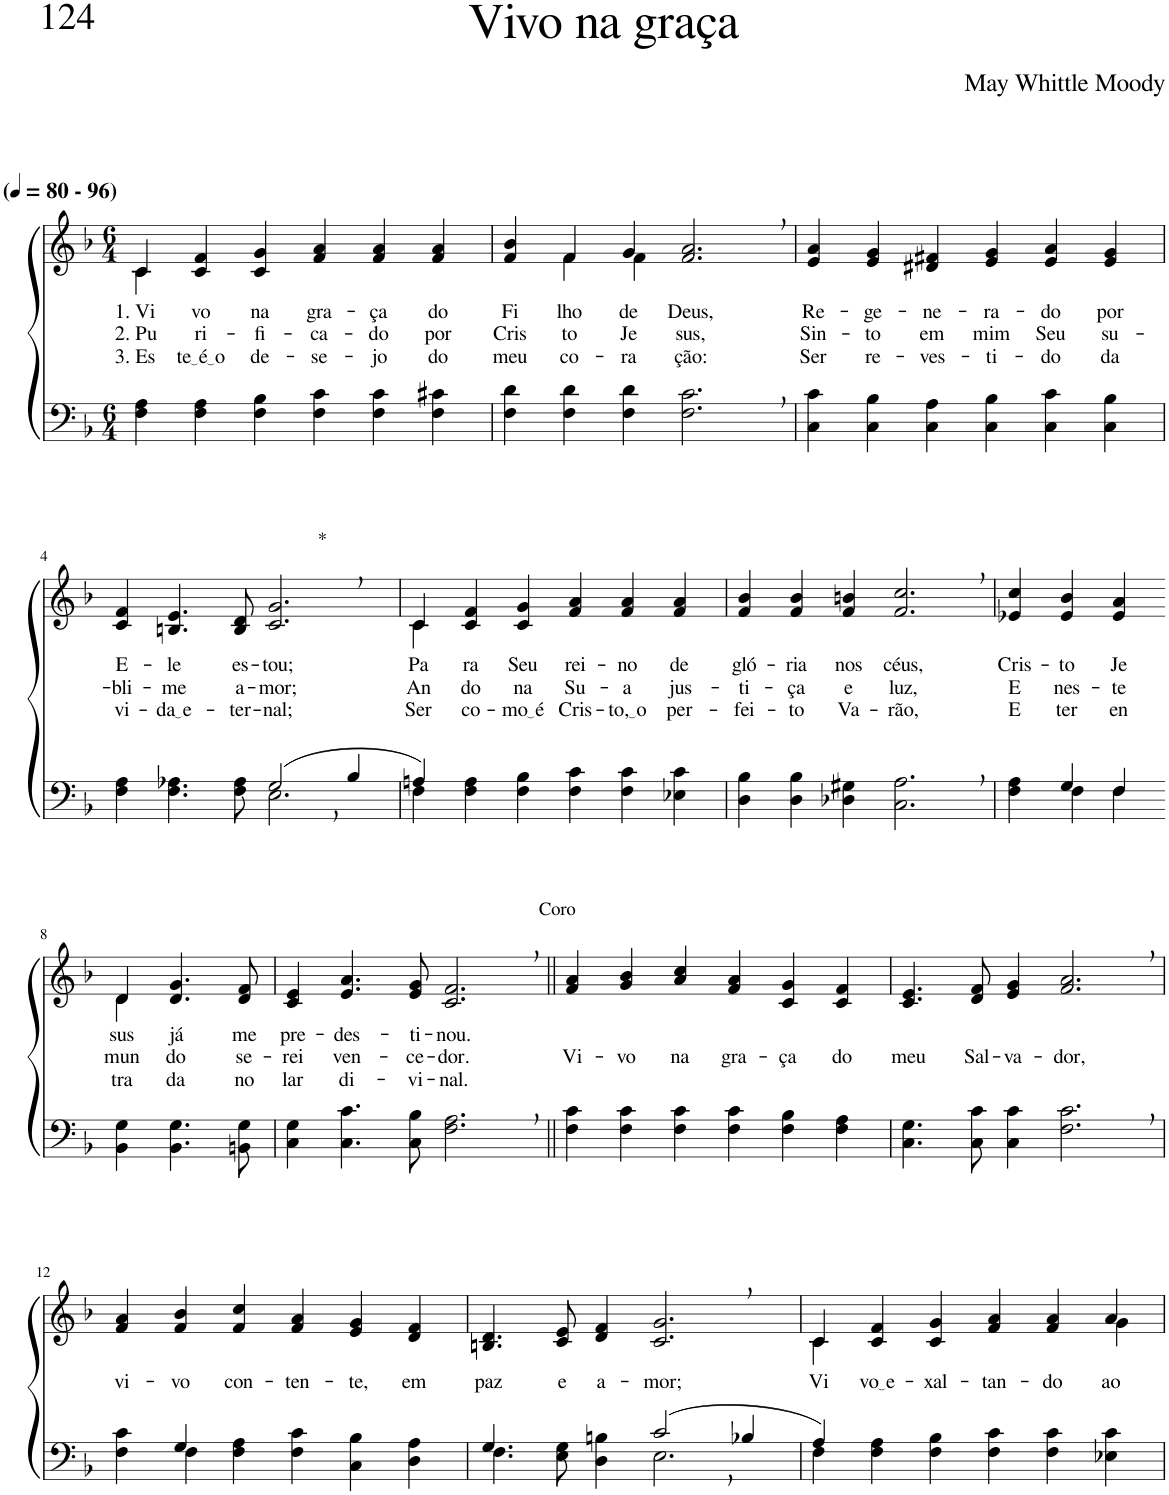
**kern	**kern	**text	**text	**text
*part2	*part1	*part1	*part1	*part1
*staff2	*staff1	*staff1	*staff1	*staff1
*I"Parte III e IV	*I"Parte I e II	*	*	*
*clefF4	*clefG2	*	*	*
*Trd-1c-2	*Trd-1c-2	*	*	*
*k[b-]	*k[b-]	*	*	*
*M6/4	*M6/4	*	*	*
*MM80	*MM80	*	*	*
=1	=1	=1	=1	=1
*	*^	*	*	*
!	!LO:TX:a:B:t=(	!	!	!	!
!	!LO:TX:a:B:t=- 96)	!	!	!	!
!	!	!	!LO:LY:b	!LO:LY:b	!LO:LY:b
4F\ 4A\	4c/	4c\	1. Vi-	2. Pu-	3. Es-
!	!	!	!LO:LY:b	!LO:LY:b	!LO:LY:b
4F\ 4A\	4c/ 4f/	1ryy	-vo	-ri-	te é o
!	!	!	!LO:LY:b	!LO:LY:b	!LO:LY:b
4F\ 4B-\	4c/ 4g/	.	na	-fi-	de-
!	!	!	!LO:LY:b	!LO:LY:b	!LO:LY:b
4F\ 4c\	4f/ 4a/	.	gra-	-ca-	-se-
!	!	!	!LO:LY:b	!LO:LY:b	!LO:LY:b
4F\ 4c\	4f/ 4a/	.	-ça	-do	-jo
!	!	!	!LO:LY:b	!LO:LY:b	!LO:LY:b
4F\ 4c#X\	4f/ 4a/	4ryy	do	por	do
=2	=2	=2	=2	=2	=2
!	!	!	!LO:LY:b	!LO:LY:b	!LO:LY:b
4F\ 4d\	4f/ 4b-/	4ryy	Fi-	Cris-	meu
!	!	!	!LO:LY:b	!LO:LY:b	!LO:LY:b
4F\ 4d\	4f/	4f\	-lho	-to	co-
!	!	!	!LO:LY:b	!LO:LY:b	!LO:LY:b
4F\ 4d\	4g/	4f\	de	Je-	-ra-
!	!	!	!LO:LY:b	!LO:LY:b	!LO:LY:b
2.F\, 2.c\,	2.f/, 2.a/,	2.ryy	Deus,	-sus,	-ção:
=3	=3	=3	=3	=3	=3
!	!	!	!LO:LY:b	!LO:LY:b	!LO:LY:b
*	*v	*v	*	*	*
4C\ 4c\	4e/ 4a/	Re-	Sin-	Ser
!	!	!LO:LY:b	!LO:LY:b	!LO:LY:b
4C\ 4B-\	4e/ 4g/	-ge-	-to	re-
!	!	!LO:LY:b	!LO:LY:b	!LO:LY:b
4C\ 4A\	4d#X/ 4f#X/	-ne-	em	-ves-
!	!	!LO:LY:b	!LO:LY:b	!LO:LY:b
4C\ 4B-\	4e/ 4g/	-ra-	mim	-ti-
!	!	!LO:LY:b	!LO:LY:b	!LO:LY:b
4C\ 4c\	4e/ 4a/	-do	Seu	-do
!	!	!LO:LY:b	!LO:LY:b	!LO:LY:b
4C\ 4B-\	4e/ 4g/	por	su-	da
!!LO:LB:g=z
=4	=4	=4	=4	=4
*^	*	*	*	*
!	!	!	!LO:LY:b	!LO:LY:b	!LO:LY:b
2.ryy	4F\ 4A\	4c/ 4f/	E-	-bli-	vi-
!	!	!	!LO:LY:b	!LO:LY:b	!LO:LY:b
.	4.F\ 4.A-X\	4.Bn/ 4.e/	-le	-me	da e
!	!	!	!LO:LY:b	!LO:LY:b	!LO:LY:b
.	8F\ 8A-\	8B/ 8d/	es-	a-	-ter-
!	!	!LO:TX:a:t=*	!	!	!
!	!	!	!LO:LY:b	!LO:LY:b	!LO:LY:b
(2G,/	2.E\	2.c/, 2.g/,	-tou;	-mor;	-nal;
4B-/	.	.	.	.	.
=5	=5	=5	=5	=5	=5
*	*	*^	*	*	*
!	!	!	!	!LO:LY:b	!LO:LY:b	!LO:LY:b
4An/)	4F\	4c/	4c\	Pa-	An-	Ser
!	!	!	!	!LO:LY:b	!LO:LY:b	!LO:LY:b
1ryy	4F\ 4A\	4c/ 4f/	1ryy	-ra	-do	co-
!	!	!	!	!LO:LY:b	!LO:LY:b	!LO:LY:b
.	4F\ 4B-\	4c/ 4g/	.	Seu	na	mo é
!	!	!	!	!LO:LY:b	!LO:LY:b	!LO:LY:b
.	4F\ 4c\	4f/ 4a/	.	rei-	Su-	Cris-
!	!	!	!	!LO:LY:b	!LO:LY:b	!LO:LY:b
.	4F\ 4c\	4f/ 4a/	.	-no	-a	to, o
!	!	!	!	!LO:LY:b	!LO:LY:b	!LO:LY:b
4ryy	4E-X\ 4c\	4f/ 4a/	4ryy	de	jus-	per-
=6	=6	=6	=6	=6	=6	=6
!	!	!	!	!LO:LY:b	!LO:LY:b	!LO:LY:b
*v	*v	*	*	*	*	*
*	*v	*v	*	*	*
4D\ 4B-\	4f/ 4b-/	gló-	-ti-	-fei-
!	!	!LO:LY:b	!LO:LY:b	!LO:LY:b
4D\ 4B-\	4f/ 4b-/	-ria	-ça	-to
!	!	!LO:LY:b	!LO:LY:b	!LO:LY:b
4D-X\ 4G#X\	4f/ 4bn/	nos	e	Va-
!	!	!LO:LY:b	!LO:LY:b	!LO:LY:b
2.C\, 2.A\,	2.f/, 2.cc/,	céus,	luz,	-rão,
=7	=7	=7	=7	=7
*^	*	*	*	*
!	!	!	!LO:LY:b	!LO:LY:b	!LO:LY:b
4ryy	4F\ 4A\	4e-X/ 4cc/	Cris-	E	E
!	!	!	!LO:LY:b	!LO:LY:b	!LO:LY:b
4G/	4F\	4e-/ 4b-/	-to	nes-	ter
!	!	!	!LO:LY:b	!LO:LY:b	!LO:LY:b
4F/	4F\	4e-/ 4a/	Je-	-te	en-
!!LO:LB:g=z
=8-	=8-	=8-	=8-	=8-	=8-
*	*	*^	*	*	*
!	!	!	!	!LO:LY:b	!LO:LY:b	!LO:LY:b
*v	*v	*	*	*	*	*
4BB-\ 4G\	4d/	4d\	-sus	mun-	-tra-
!	!	!	!LO:LY:b	!LO:LY:b	!LO:LY:b
4.BB-\ 4.G\	4.d/ 4.g/	2ryy	já	-do	da
!	!	!	!LO:LY:b	!LO:LY:b	!LO:LY:b
8BBn\ 8G\	8d/ 8f/	.	me	se-	no
*	*v	*v	*	*	*
=9	=9	=9	=9	=9
!	!	!LO:LY:b	!LO:LY:b	!LO:LY:b
4C\ 4G\	4c/ 4e/	pre-	-rei	lar
!	!	!LO:LY:b	!LO:LY:b	!LO:LY:b
4.C\ 4.c\	4.e/ 4.a/	-des-	ven-	di-
!	!	!LO:LY:b	!LO:LY:b	!LO:LY:b
8C\ 8B-\	8e/ 8g/	-ti-	-ce-	-vi-
!	!LO:TX:a:t=Coro	!	!	!
!	!	!LO:LY:b	!LO:LY:b	!LO:LY:b
2.F\, 2.A\,	2.c/, 2.f/,	-nou.	-dor.	-nal.
=10||	=10||	=10||	=10||	=10||
!	!	!	!LO:LY:b	!
4F\ 4c\	4f/ 4a/	.	Vi-	.
!	!	!	!LO:LY:b	!
4F\ 4c\	4g/ 4b-/	.	-vo	.
!	!	!	!LO:LY:b	!
4F\ 4c\	4a/ 4cc/	.	na	.
!	!	!	!LO:LY:b	!
4F\ 4c\	4f/ 4a/	.	gra-	.
!	!	!	!LO:LY:b	!
4F\ 4B-\	4c/ 4g/	.	-ça	.
!	!	!	!LO:LY:b	!
4F\ 4A\	4c/ 4f/	.	do	.
=11	=11	=11	=11	=11
!	!	!	!LO:LY:b	!
4.C\ 4.G\	4.c/ 4.e/	.	meu	.
!	!	!	!LO:LY:b	!
8C\ 8c\	8d/ 8f/	.	Sal-	.
!	!	!	!LO:LY:b	!
4C\ 4c\	4e/ 4g/	.	-va-	.
!	!	!	!LO:LY:b	!
2.F\, 2.c\,	2.f/, 2.a/,	.	-dor,	.
!!LO:LB:g=z
=12	=12	=12	=12	=12
*^	*	*	*	*
!	!	!	!LO:LY:b	!	!
4ryy	4F\ 4c\	4f/ 4a/	vi-	.	.
!	!	!	!LO:LY:b	!	!
4G/	4F\	4f/ 4b-/	-vo	.	.
!	!	!	!LO:LY:b	!	!
1ryy	4F\ 4A\	4f/ 4cc/	con-	.	.
!	!	!	!LO:LY:b	!	!
.	4F\ 4c\	4f/ 4a/	-ten-	.	.
!	!	!	!LO:LY:b	!	!
.	4C\ 4B-\	4e/ 4g/	-te,	.	.
!	!	!	!LO:LY:b	!	!
.	4D\ 4A\	4d/ 4f/	em	.	.
=13	=13	=13	=13	=13	=13
!	!	!	!LO:LY:b	!	!
4.G/	4.F\	4.Bn/ 4.d/	paz	.	.
!	!	!	!LO:LY:b	!	!
8ryy	8E\ 8G\	8c/ 8e/	e	.	.
!	!	!	!LO:LY:b	!	!
4ryy	4D\ 4Bn\	4d/ 4f/	a-	.	.
!	!	!	!LO:LY:b	!	!
(2c,/	2.E\	2.c/, 2.g/,	-mor;	.	.
4B-X/	.	.	.	.	.
=14	=14	=14	=14	=14	=14
*	*	*^	*	*	*
!	!	!	!	!LO:LY:b	!	!
4A/)	4F\	4c/	4c\	Vi-	.	.
!	!	!	!	!LO:LY:b	!	!
1ryy	4F\ 4A\	4c/ 4f/	1ryy	vo e	.	.
!	!	!	!	!LO:LY:b	!	!
.	4F\ 4B-\	4c/ 4g/	.	-xal-	.	.
!	!	!	!	!LO:LY:b	!	!
.	4F\ 4c\	4f/ 4a/	.	-tan-	.	.
!	!	!	!	!LO:LY:b	!	!
.	4F\ 4c\	4f/ 4a/	.	-do	.	.
!	!	!	!	!LO:LY:b	!	!
4ryy	4E-X\ 4c\	4a/	4g\	ao	.	.
*v	*v	*	*	*	*	*
*	*v	*v	*	*	*
=	=	=	=	=
*-	*-	*-	*-	*-
